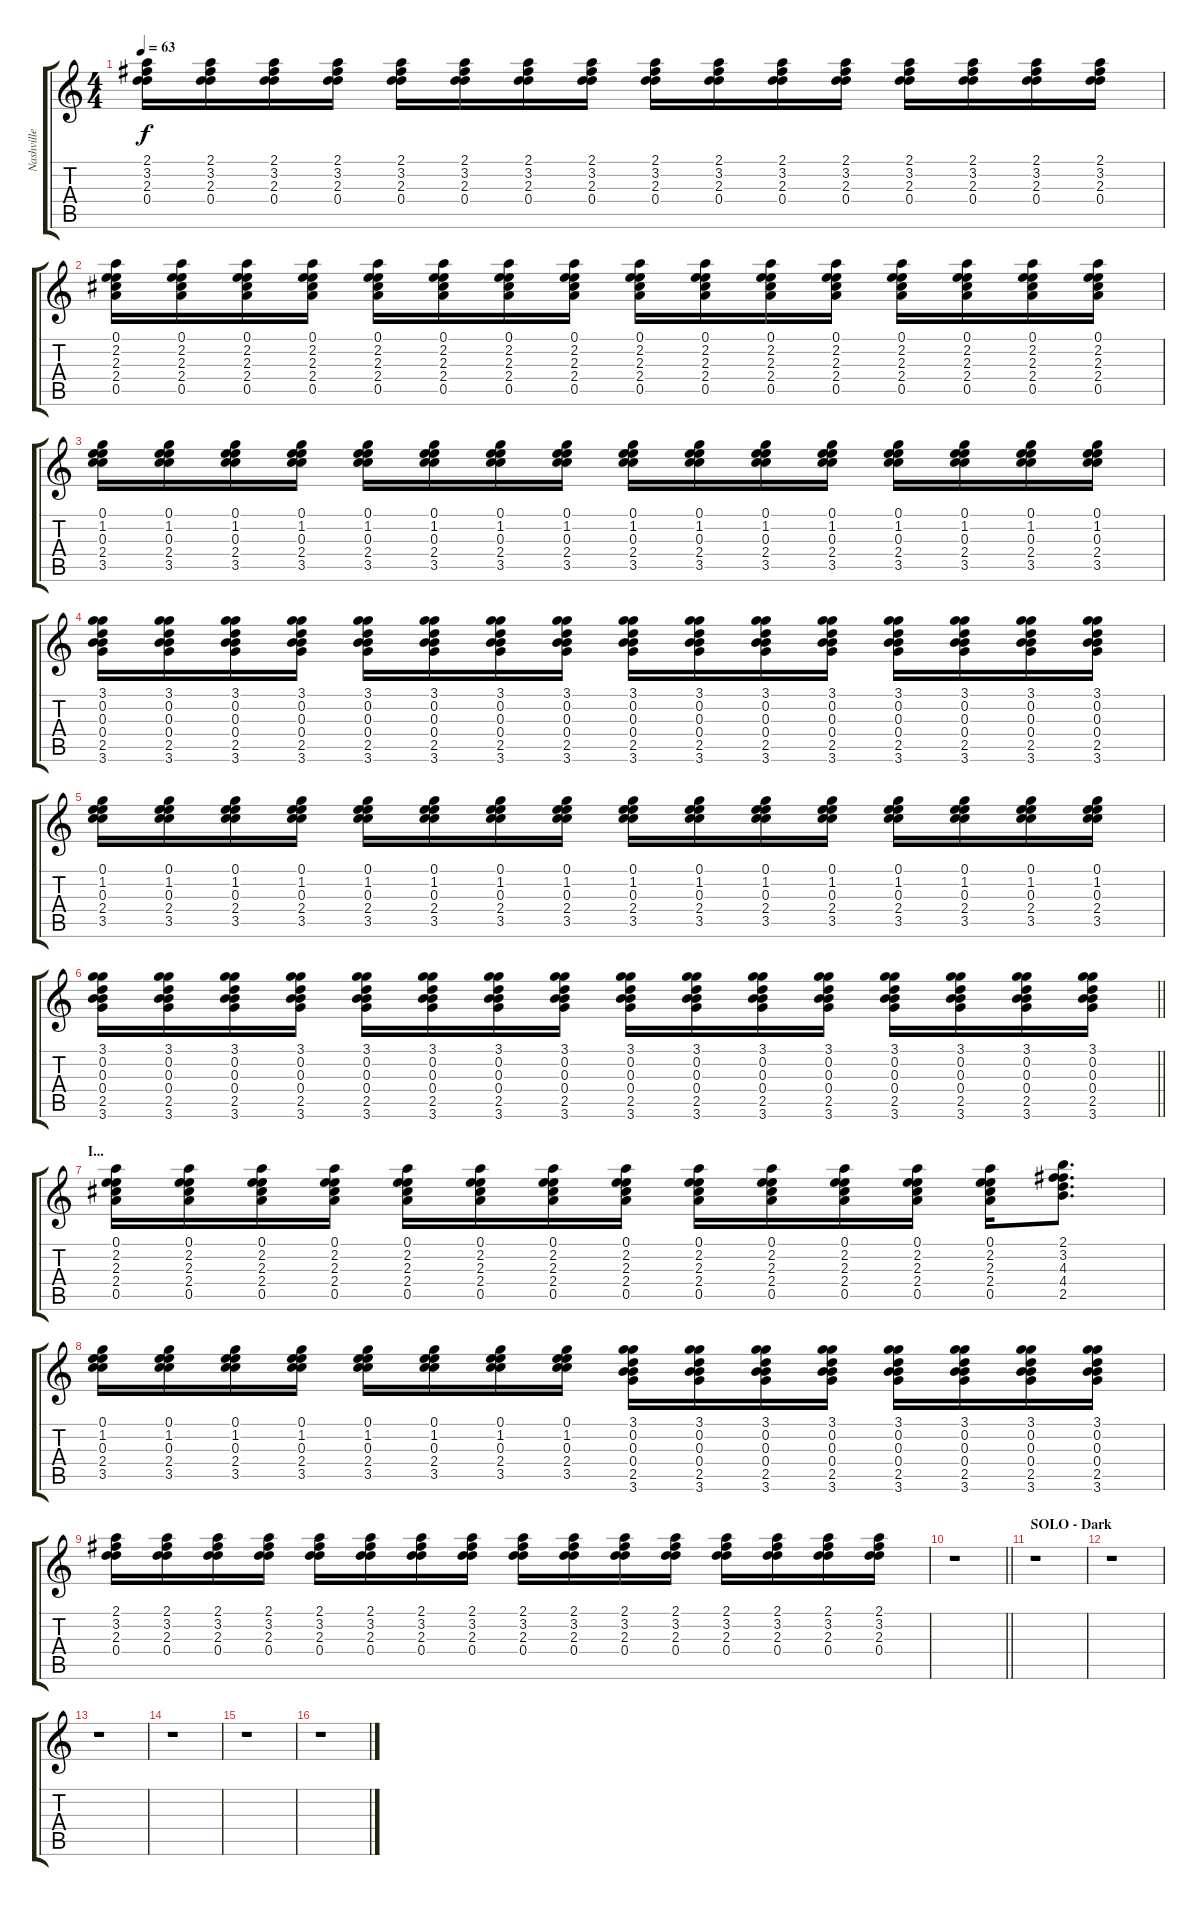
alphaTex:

\track ("Nashville Acoustic (Ritenour)" "Nashville ") {instrument acousticguitarsteel}
\staff {score tabs}
\tuning (E4 B3 G4 D4 A3 E3) {hide}
\ts (4 4)
\tempo 63
\clef g2
\ks c
(2.1 3.2 2.3 0.4).16{dy f} (2.1 3.2 2.3 0.4).16 (2.1 3.2 2.3 0.4).16 (2.1 3.2 2.3 0.4).16 (2.1 3.2 2.3 0.4).16 (2.1 3.2 2.3 0.4).16 (2.1 3.2 2.3 0.4).16 (2.1 3.2 2.3 0.4).16 (2.1 3.2 2.3 0.4).16 (2.1 3.2 2.3 0.4).16 (2.1 3.2 2.3 0.4).16 (2.1 3.2 2.3 0.4).16 (2.1 3.2 2.3 0.4).16 (2.1 3.2 2.3 0.4).16 (2.1 3.2 2.3 0.4).16 (2.1 3.2 2.3 0.4).16 |
(0.1 2.2 2.3 2.4 0.5).16 (0.1 2.2 2.3 2.4 0.5).16 (0.1 2.2 2.3 2.4 0.5).16 (0.1 2.2 2.3 2.4 0.5).16 (0.1 2.2 2.3 2.4 0.5).16 (0.1 2.2 2.3 2.4 0.5).16 (0.1 2.2 2.3 2.4 0.5).16 (0.1 2.2 2.3 2.4 0.5).16 (0.1 2.2 2.3 2.4 0.5).16 (0.1 2.2 2.3 2.4 0.5).16 (0.1 2.2 2.3 2.4 0.5).16 (0.1 2.2 2.3 2.4 0.5).16 (0.1 2.2 2.3 2.4 0.5).16 (0.1 2.2 2.3 2.4 0.5).16 (0.1 2.2 2.3 2.4 0.5).16 (0.1 2.2 2.3 2.4 0.5).16 |
(0.1 1.2 0.3 2.4 3.5).16 (0.1 1.2 0.3 2.4 3.5).16 (0.1 1.2 0.3 2.4 3.5).16 (0.1 1.2 0.3 2.4 3.5).16 (0.1 1.2 0.3 2.4 3.5).16 (0.1 1.2 0.3 2.4 3.5).16 (0.1 1.2 0.3 2.4 3.5).16 (0.1 1.2 0.3 2.4 3.5).16 (0.1 1.2 0.3 2.4 3.5).16 (0.1 1.2 0.3 2.4 3.5).16 (0.1 1.2 0.3 2.4 3.5).16 (0.1 1.2 0.3 2.4 3.5).16 (0.1 1.2 0.3 2.4 3.5).16 (0.1 1.2 0.3 2.4 3.5).16 (0.1 1.2 0.3 2.4 3.5).16 (0.1 1.2 0.3 2.4 3.5).16 |
(3.1 0.2 0.3 0.4 2.5 3.6).16 (3.1 0.2 0.3 0.4 2.5 3.6).16 (3.1 0.2 0.3 0.4 2.5 3.6).16 (3.1 0.2 0.3 0.4 2.5 3.6).16 (3.1 0.2 0.3 0.4 2.5 3.6).16 (3.1 0.2 0.3 0.4 2.5 3.6).16 (3.1 0.2 0.3 0.4 2.5 3.6).16 (3.1 0.2 0.3 0.4 2.5 3.6).16 (3.1 0.2 0.3 0.4 2.5 3.6).16 (3.1 0.2 0.3 0.4 2.5 3.6).16 (3.1 0.2 0.3 0.4 2.5 3.6).16 (3.1 0.2 0.3 0.4 2.5 3.6).16 (3.1 0.2 0.3 0.4 2.5 3.6).16 (3.1 0.2 0.3 0.4 2.5 3.6).16 (3.1 0.2 0.3 0.4 2.5 3.6).16 (3.1 0.2 0.3 0.4 2.5 3.6).16 |
(0.1 1.2 0.3 2.4 3.5).16 (0.1 1.2 0.3 2.4 3.5).16 (0.1 1.2 0.3 2.4 3.5).16 (0.1 1.2 0.3 2.4 3.5).16 (0.1 1.2 0.3 2.4 3.5).16 (0.1 1.2 0.3 2.4 3.5).16 (0.1 1.2 0.3 2.4 3.5).16 (0.1 1.2 0.3 2.4 3.5).16 (0.1 1.2 0.3 2.4 3.5).16 (0.1 1.2 0.3 2.4 3.5).16 (0.1 1.2 0.3 2.4 3.5).16 (0.1 1.2 0.3 2.4 3.5).16 (0.1 1.2 0.3 2.4 3.5).16 (0.1 1.2 0.3 2.4 3.5).16 (0.1 1.2 0.3 2.4 3.5).16 (0.1 1.2 0.3 2.4 3.5).16 |
\barLineRight lightlight
(3.1 0.2 0.3 0.4 2.5 3.6).16 (3.1 0.2 0.3 0.4 2.5 3.6).16 (3.1 0.2 0.3 0.4 2.5 3.6).16 (3.1 0.2 0.3 0.4 2.5 3.6).16 (3.1 0.2 0.3 0.4 2.5 3.6).16 (3.1 0.2 0.3 0.4 2.5 3.6).16 (3.1 0.2 0.3 0.4 2.5 3.6).16 (3.1 0.2 0.3 0.4 2.5 3.6).16 (3.1 0.2 0.3 0.4 2.5 3.6).16 (3.1 0.2 0.3 0.4 2.5 3.6).16 (3.1 0.2 0.3 0.4 2.5 3.6).16 (3.1 0.2 0.3 0.4 2.5 3.6).16 (3.1 0.2 0.3 0.4 2.5 3.6).16 (3.1 0.2 0.3 0.4 2.5 3.6).16 (3.1 0.2 0.3 0.4 2.5 3.6).16 (3.1 0.2 0.3 0.4 2.5 3.6).16 |
\section ("" "I...")
(0.1 2.2 2.3 2.4 0.5).16 (0.1 2.2 2.3 2.4 0.5).16 (0.1 2.2 2.3 2.4 0.5).16 (0.1 2.2 2.3 2.4 0.5).16 (0.1 2.2 2.3 2.4 0.5).16 (0.1 2.2 2.3 2.4 0.5).16 (0.1 2.2 2.3 2.4 0.5).16 (0.1 2.2 2.3 2.4 0.5).16 (0.1 2.2 2.3 2.4 0.5).16 (0.1 2.2 2.3 2.4 0.5).16 (0.1 2.2 2.3 2.4 0.5).16 (0.1 2.2 2.3 2.4 0.5).16 (0.1 2.2 2.3 2.4 0.5).16 (2.1 3.2 4.3 4.4 2.5).8{d} |
(0.1 1.2 0.3 2.4 3.5).16 (0.1 1.2 0.3 2.4 3.5).16 (0.1 1.2 0.3 2.4 3.5).16 (0.1 1.2 0.3 2.4 3.5).16 (0.1 1.2 0.3 2.4 3.5).16 (0.1 1.2 0.3 2.4 3.5).16 (0.1 1.2 0.3 2.4 3.5).16 (0.1 1.2 0.3 2.4 3.5).16 (3.1 0.2 0.3 0.4 2.5 3.6).16 (3.1 0.2 0.3 0.4 2.5 3.6).16 (3.1 0.2 0.3 0.4 2.5 3.6).16 (3.1 0.2 0.3 0.4 2.5 3.6).16 (3.1 0.2 0.3 0.4 2.5 3.6).16 (3.1 0.2 0.3 0.4 2.5 3.6).16 (3.1 0.2 0.3 0.4 2.5 3.6).16 (3.1 0.2 0.3 0.4 2.5 3.6).16 |
(2.1 3.2 2.3 0.4).16 (2.1 3.2 2.3 0.4).16 (2.1 3.2 2.3 0.4).16 (2.1 3.2 2.3 0.4).16 (2.1 3.2 2.3 0.4).16 (2.1 3.2 2.3 0.4).16 (2.1 3.2 2.3 0.4).16 (2.1 3.2 2.3 0.4).16 (2.1 3.2 2.3 0.4).16 (2.1 3.2 2.3 0.4).16 (2.1 3.2 2.3 0.4).16 (2.1 3.2 2.3 0.4).16 (2.1 3.2 2.3 0.4).16 (2.1 3.2 2.3 0.4).16 (2.1 3.2 2.3 0.4).16 (2.1 3.2 2.3 0.4).16 |
\barLineRight lightlight
r.1 |
\section ("" "SOLO - Dark")
r.1 |
r.1 |
r.1 |
r.1 |
r.1 |
r.1
